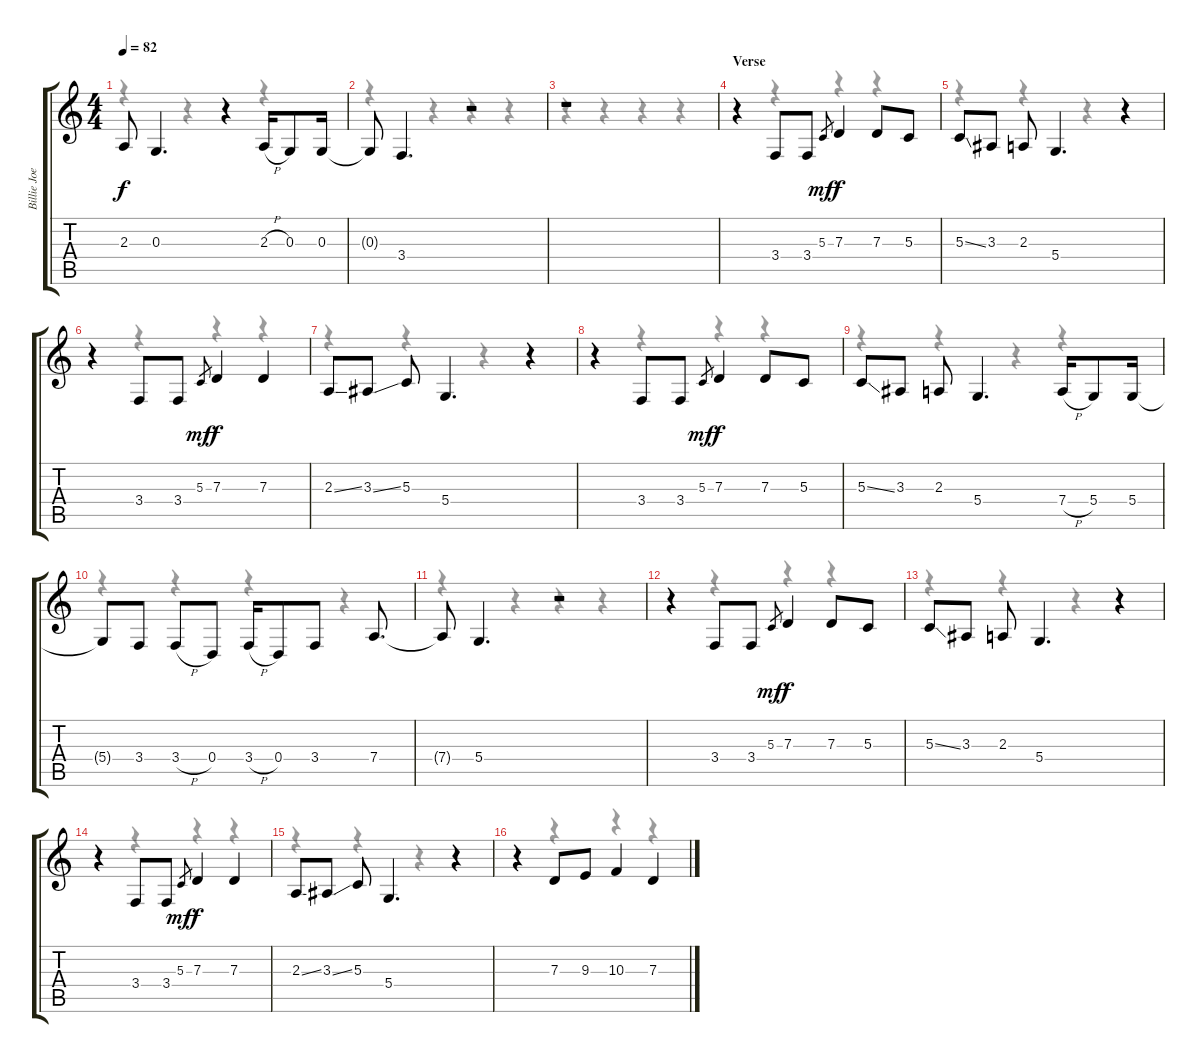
\track ("Billie Joe Armstrong (Vocals)" "Billie Joe") {instrument oboe}
\staff {score tabs}
\tuning (E4 B3 G3 D3 A2 E2) {hide}
\voice
\ts (4 4)
\tempo 82
\clef g2
\ks c
2.3{t}.8{dy f} 0.3.4{d} r.4 2.3{h}.16 0.3.8 0.3.16 |
0.3{t}.8 3.4.4{d} r.2 |
r.1 |
\section ("" "Verse ")
r.4 3.4.8 3.4.8 5.3.8{gr dy mf} 7.3.4{dy f} 7.3.8 5.3.8 |
5.3{ss}.8 3.3.8 2.3.8 5.4.4{d} r.4 |
r.4 3.4.8 3.4.8 5.3.8{gr dy mf} 7.3.4{dy f} 7.3.4 |
2.3{ss}.8 3.3{ss}.8 5.3.8 5.4.4{d} r.4 |
r.4 3.4.8 3.4.8 5.3.8{gr dy mf} 7.3.4{dy f} 7.3.8 5.3.8 |
5.3{ss}.8 3.3.8 2.3.8 5.4.4{d} 7.4{h}.16 5.4.8 5.4.16 |
5.4{t}.8 3.4.8 3.4{h}.8 0.4.8 3.4{h}.16 0.4.8 3.4.8 7.4.8{d} |
7.4{t}.8 5.4.4{d} r.2 |
r.4 3.4.8 3.4.8 5.3.8{gr dy mf} 7.3.4{dy f} 7.3.8 5.3.8 |
5.3{ss}.8 3.3.8 2.3.8 5.4.4{d} r.4 |
r.4 3.4.8 3.4.8 5.3.8{gr dy mf} 7.3.4{dy f} 7.3.4 |
2.3{ss}.8 3.3{ss}.8 5.3.8 5.4.4{d} r.4 |
r.4 7.3.8 9.3.8 10.3.4 7.3.4
\voice
\clef g2
\ottava regular
\simile none
\ks c
r.4{dy f} r.4 r.4 r.4 |
r.4 r.4 r.4 r.4 |
r.4 r.4 r.4 r.4 |
r.4 r.4 r.4 r.4 |
r.4 r.4 r.4 r.4 |
r.4 r.4 r.4 r.4 |
r.4 r.4 r.4 r.4 |
r.4 r.4 r.4 r.4 |
r.4 r.4 r.4 r.4 |
r.4 r.4 r.4 r.4 |
r.4 r.4 r.4 r.4 |
r.4 r.4 r.4 r.4 |
r.4 r.4 r.4 r.4 |
r.4 r.4 r.4 r.4 |
r.4 r.4 r.4 r.4 |
r.4 r.4 r.4 r.4
